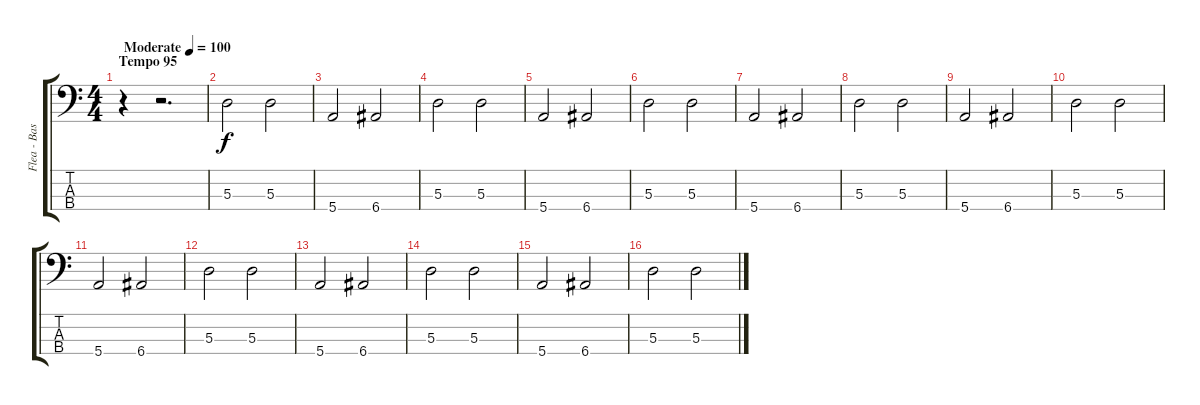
\track ("Flea - Bass" "Flea - Bas") {instrument electricbassfinger}
\staff {score tabs}
\tuning (G2 D2 A1 E1) {hide}
\ts (4 4)
\section ("" "Tempo 95")
\tempo (100 "Moderate")
\clef f4
\ks c
r.4{dy f instrument electricbassfinger} r.2{d} |
5.3.2 5.3.2 |
5.4.2 6.4.2 |
5.3.2 5.3.2 |
5.4.2 6.4.2 |
5.3.2 5.3.2 |
5.4.2 6.4.2 |
5.3.2 5.3.2 |
5.4.2 6.4.2 |
5.3.2 5.3.2 |
5.4.2 6.4.2 |
5.3.2 5.3.2 |
5.4.2 6.4.2 |
5.3.2 5.3.2 |
5.4.2 6.4.2 |
5.3.2 5.3.2
